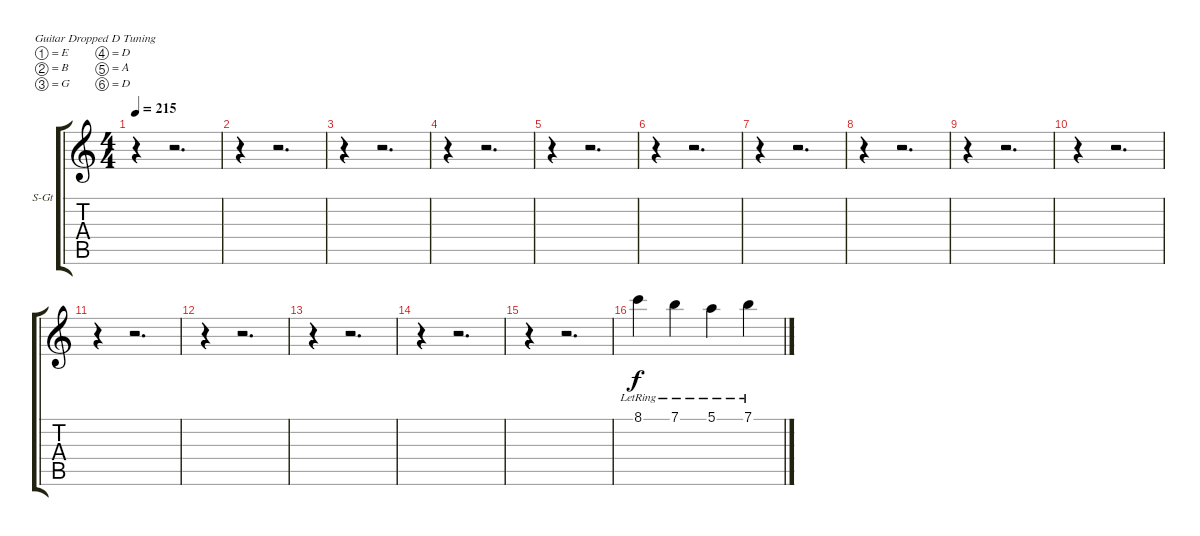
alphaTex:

\bracketExtendMode groupsimilarinstruments
\firstSystemTrackNameOrientation horizontal
\otherSystemsTrackNameOrientation horizontal
\track ("Keyboard (Christian)" "S-Gt") {instrument lead2sawtooth}
\staff {score tabs}
\tuning (E4 B3 G3 D3 A2 D2)
\displaytranspose 12
\ts (4 4)
\tempo 215
\clef g2
\ks c
r.4{dy mf} r.2{d} |
r.4 r.2{d} |
r.4 r.2{d} |
r.4 r.2{d} |
r.4 r.2{d} |
r.4 r.2{d} |
r.4 r.2{d} |
r.4 r.2{d} |
r.4 r.2{d} |
r.4 r.2{d} |
r.4 r.2{d} |
r.4 r.2{d} |
r.4 r.2{d} |
r.4 r.2{d} |
r.4 r.2{d} |
8.1{lr}.4{dy f} 7.1{lr}.4 5.1{lr}.4 7.1{lr}.4
